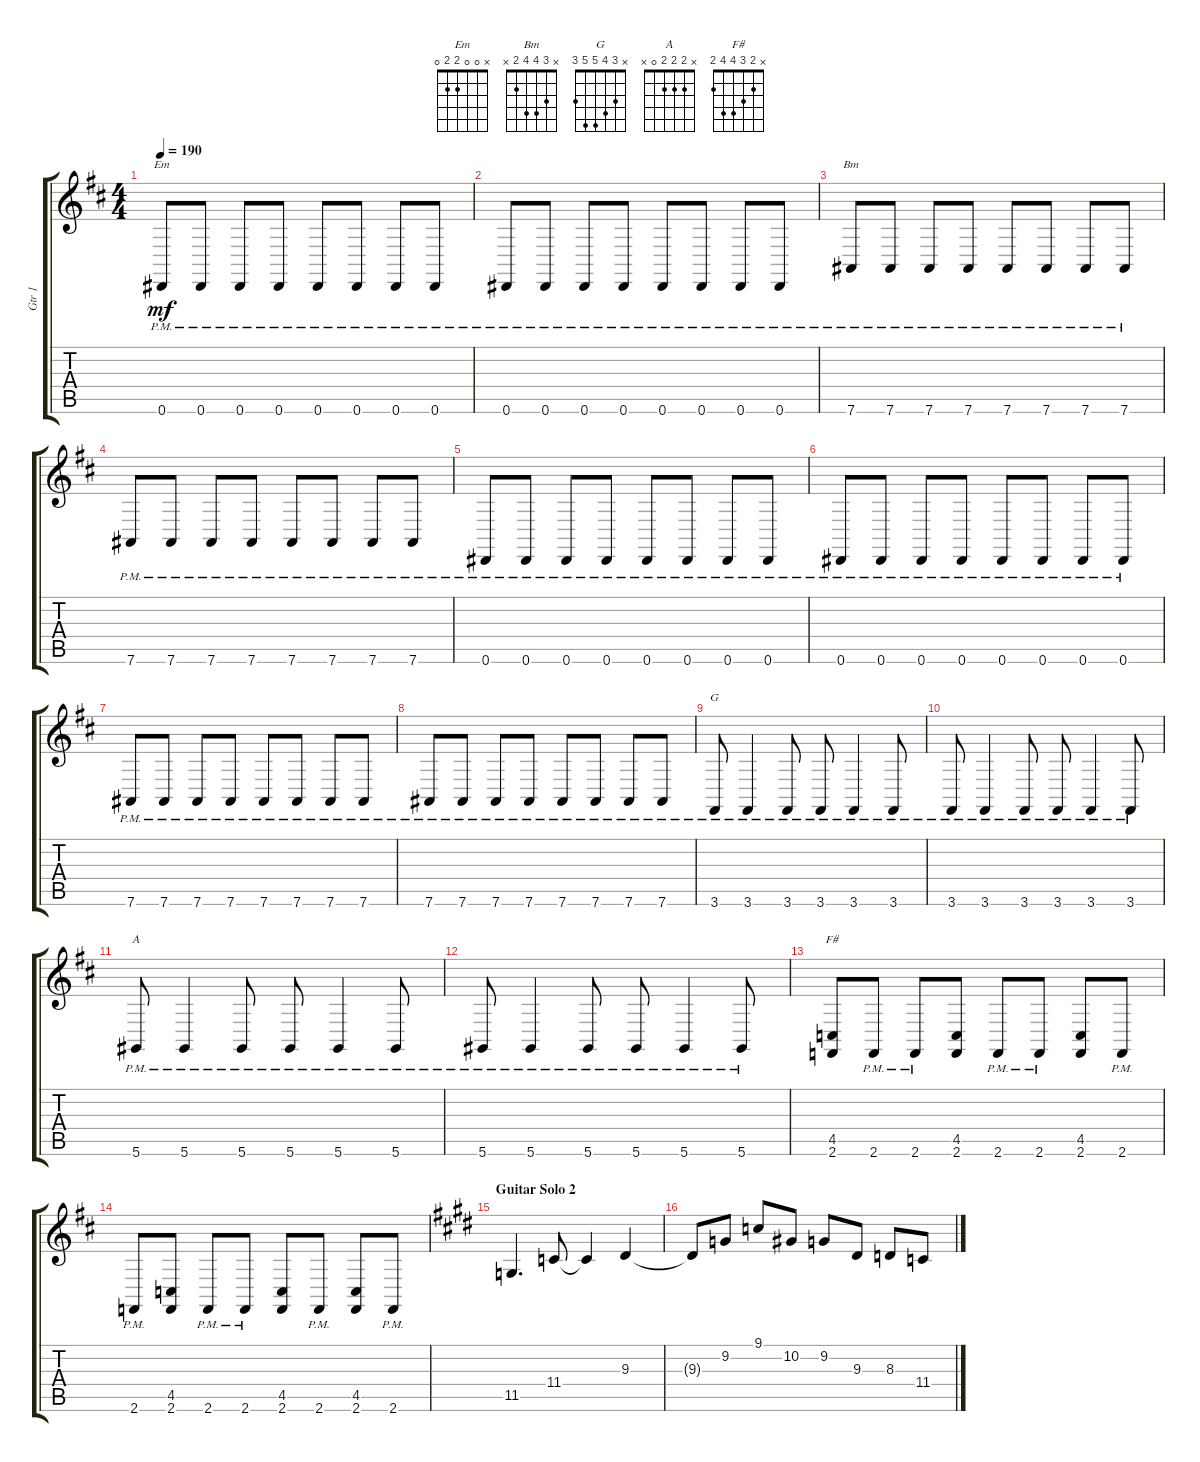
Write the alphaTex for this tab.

\track ("Gtr 1" "Gtr 1") {instrument acousticgrandpiano}
\staff {score tabs}
\tuning (Eb4 Bb3 Gb3 Db3 Ab2 Eb2) {hide}
\chord ("Em" x 0 0 2 2 0)
\chord ("Bm" x 3 4 4 2 x)
\chord ("G" x 3 4 5 5 3)
\chord ("A" x 2 2 2 0 x)
\chord ("F#" x 2 3 4 4 2)
\ts (4 4)
\tempo 190
\clef g2
\ks d
0.6{pm}.8{ch "Em" dy mf} 0.6{pm}.8 0.6{pm}.8 0.6{pm}.8 0.6{pm}.8 0.6{pm}.8 0.6{pm}.8 0.6{pm}.8 |
0.6{pm}.8 0.6{pm}.8 0.6{pm}.8 0.6{pm}.8 0.6{pm}.8 0.6{pm}.8 0.6{pm}.8 0.6{pm}.8 |
7.6{pm}.8{ch "Bm"} 7.6{pm}.8 7.6{pm}.8 7.6{pm}.8 7.6{pm}.8 7.6{pm}.8 7.6{pm}.8 7.6{pm}.8 |
7.6{pm}.8 7.6{pm}.8 7.6{pm}.8 7.6{pm}.8 7.6{pm}.8 7.6{pm}.8 7.6{pm}.8 7.6{pm}.8 |
0.6{pm}.8 0.6{pm}.8 0.6{pm}.8 0.6{pm}.8 0.6{pm}.8 0.6{pm}.8 0.6{pm}.8 0.6{pm}.8 |
0.6{pm}.8 0.6{pm}.8 0.6{pm}.8 0.6{pm}.8 0.6{pm}.8 0.6{pm}.8 0.6{pm}.8 0.6{pm}.8 |
7.6{pm}.8 7.6{pm}.8 7.6{pm}.8 7.6{pm}.8 7.6{pm}.8 7.6{pm}.8 7.6{pm}.8 7.6{pm}.8 |
7.6{pm}.8 7.6{pm}.8 7.6{pm}.8 7.6{pm}.8 7.6{pm}.8 7.6{pm}.8 7.6{pm}.8 7.6{pm}.8 |
3.6{pm}.8{ch "G"} 3.6{pm}.4 3.6{pm}.8 3.6{pm}.8 3.6{pm}.4 3.6{pm}.8 |
3.6{pm}.8 3.6{pm}.4 3.6{pm}.8 3.6{pm}.8 3.6{pm}.4 3.6{pm}.8 |
5.6{pm}.8{ch "A"} 5.6{pm}.4 5.6{pm}.8 5.6{pm}.8 5.6{pm}.4 5.6{pm}.8 |
5.6{pm}.8 5.6{pm}.4 5.6{pm}.8 5.6{pm}.8 5.6{pm}.4 5.6{pm}.8 |
(4.5 2.6).8{ch "F#"} 2.6{pm}.8 2.6{pm}.8 (4.5 2.6).8 2.6{pm}.8 2.6{pm}.8 (4.5 2.6).8 2.6{pm}.8 |
2.6{pm}.8 (4.5 2.6).8 2.6{pm}.8 2.6{pm}.8 (4.5 2.6).8 2.6{pm}.8 (4.5 2.6).8 2.6{pm}.8 |
\section ("" "Guitar Solo 2")
\ks e
11.5.4{d} 11.4.8 11.4{t}.4 9.3.4 |
9.3{t}.8 9.2.8 9.1.8 10.2.8 9.2.8 9.3.8 8.3.8 11.4.8
